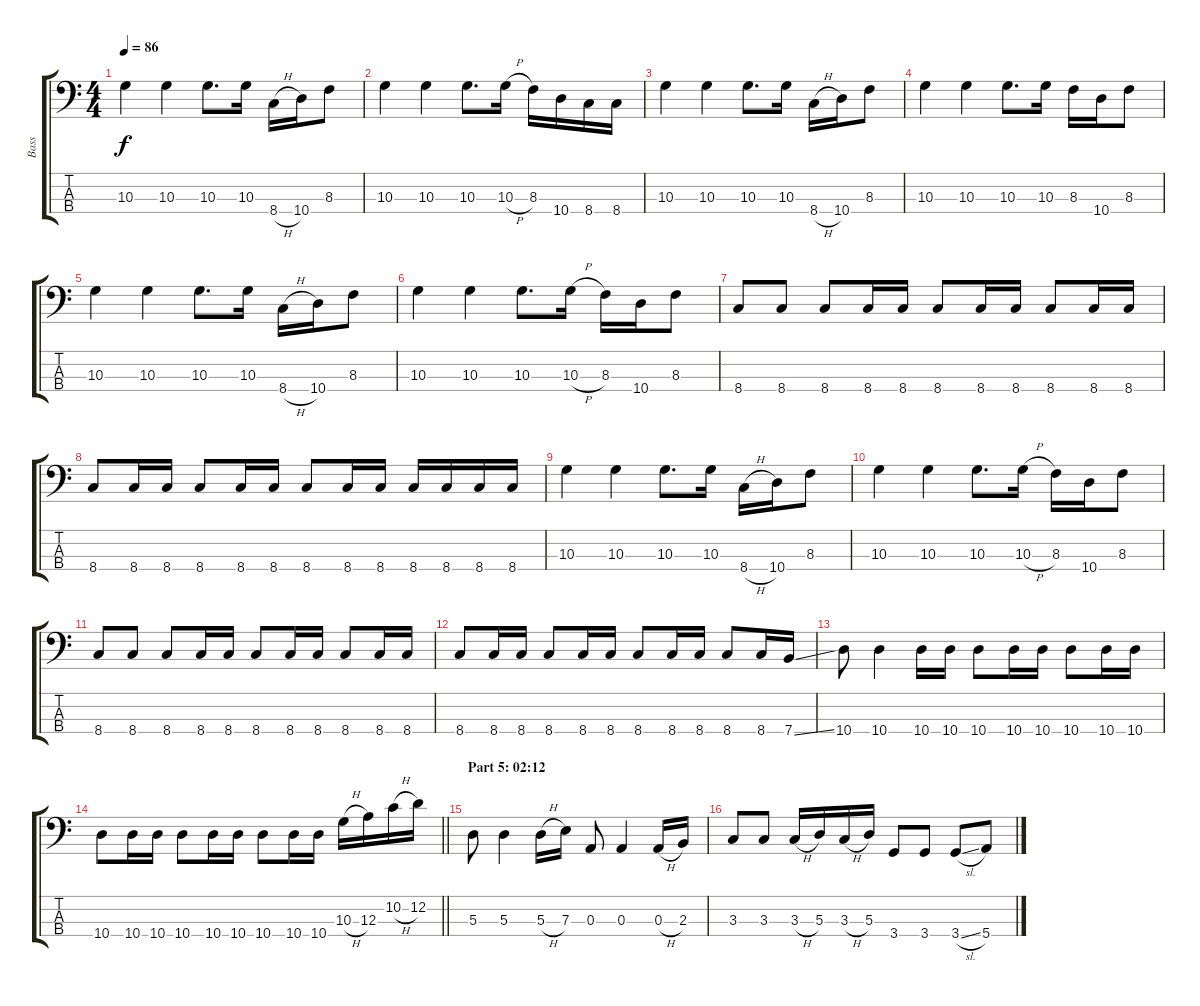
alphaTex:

\track ("Bass" "Bass") {instrument electricbasspick}
\staff {score tabs}
\tuning (G2 D2 A1 E1) {hide}
\ts (4 4)
\tempo 86
\clef f4
\ks c
10.3.4{dy f} 10.3.4 10.3.8{d} 10.3.16 8.4{h}.16 10.4.16 8.3.8 |
10.3.4 10.3.4 10.3.8{d} 10.3{h}.16 8.3.16 10.4.16 8.4.16 8.4.16 |
10.3.4 10.3.4 10.3.8{d} 10.3.16 8.4{h}.16 10.4.16 8.3.8 |
10.3.4 10.3.4 10.3.8{d} 10.3.16 8.3.16 10.4.16 8.3.8 |
10.3.4 10.3.4 10.3.8{d} 10.3.16 8.4{h}.16 10.4.16 8.3.8 |
10.3.4 10.3.4 10.3.8{d} 10.3{h}.16 8.3.16 10.4.16 8.3.8 |
8.4.8 8.4.8 8.4.8 8.4.16 8.4.16 8.4.8 8.4.16 8.4.16 8.4.8 8.4.16 8.4.16 |
8.4.8 8.4.16 8.4.16 8.4.8 8.4.16 8.4.16 8.4.8 8.4.16 8.4.16 8.4.16 8.4.16 8.4.16 8.4.16 |
10.3.4 10.3.4 10.3.8{d} 10.3.16 8.4{h}.16 10.4.16 8.3.8 |
10.3.4 10.3.4 10.3.8{d} 10.3{h}.16 8.3.16 10.4.16 8.3.8 |
8.4.8 8.4.8 8.4.8 8.4.16 8.4.16 8.4.8 8.4.16 8.4.16 8.4.8 8.4.16 8.4.16 |
8.4.8 8.4.16 8.4.16 8.4.8 8.4.16 8.4.16 8.4.8 8.4.16 8.4.16 8.4.8 8.4.16 7.4{ss}.16 |
10.4.8 10.4.4 10.4.16 10.4.16 10.4.8 10.4.16 10.4.16 10.4.8 10.4.16 10.4.16 |
\barLineRight lightlight
10.4.8 10.4.16 10.4.16 10.4.8 10.4.16 10.4.16 10.4.8 10.4.16 10.4.16 10.3{h}.16 12.3.16 10.2{h}.16 12.2.16 |
\section ("" "Part 5: 02:12")
5.3.8 5.3.4 5.3{h}.16 7.3.16 0.3.8 0.3.4 0.3{h}.16 2.3.16 |
3.3.8 3.3.8 3.3{h}.16 5.3.16 3.3{h}.16 5.3.16 3.4.8 3.4.8 3.4{sl}.8 5.4.8
